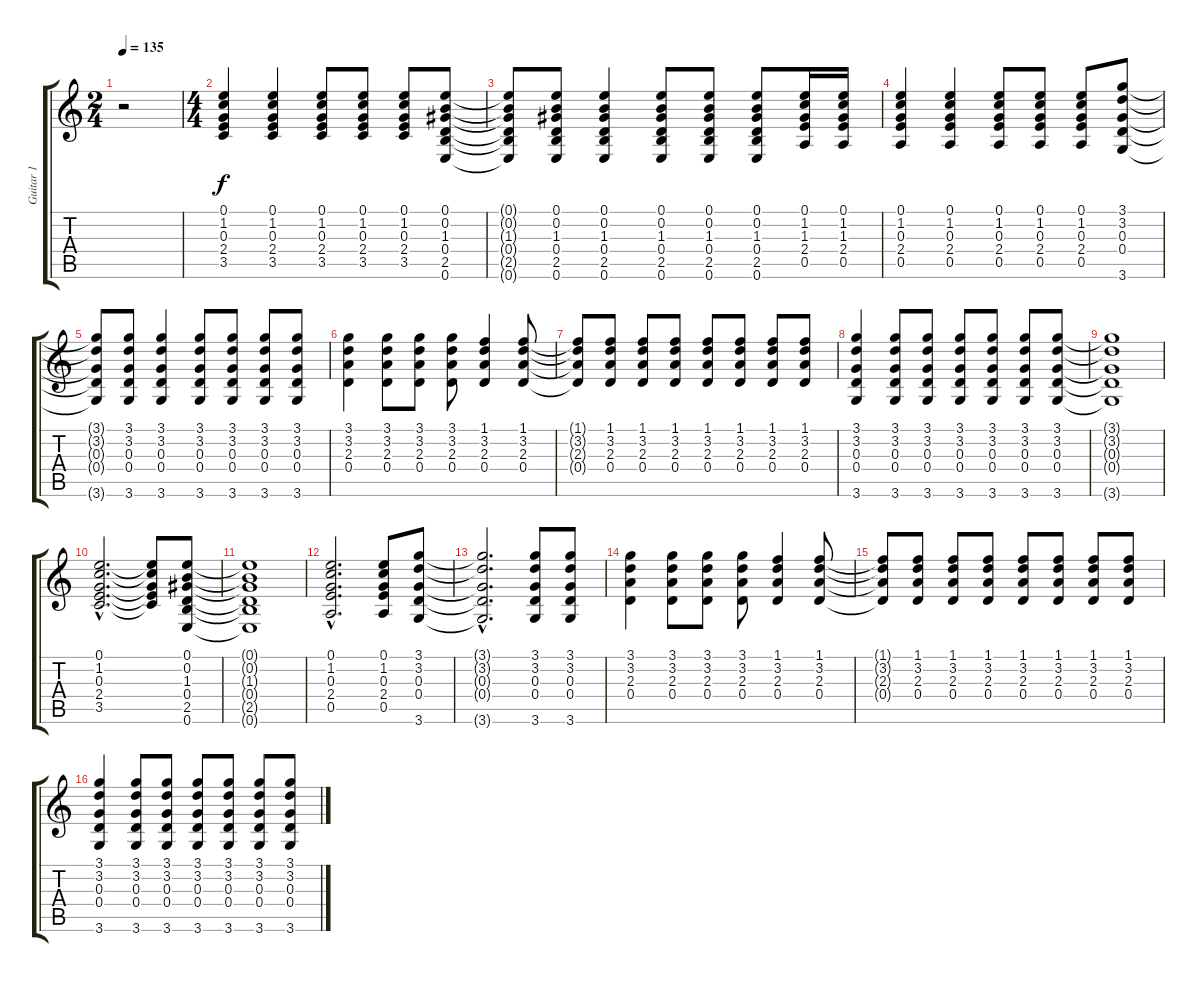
\track ("Guitar 1" "Guitar 1") {instrument distortionguitar}
\staff {score tabs}
\tuning (E4 B3 G3 D3 A2 E2) {hide}
\ts (2 4)
\tempo 135
\clef g2
\ks c
r.2{dy f instrument distortionguitar} |
\ts (4 4)
(0.1 1.2 0.3 2.4 3.5).4 (0.1 1.2 0.3 2.4 3.5).4 (0.1 1.2 0.3 2.4 3.5).8 (0.1 1.2 0.3 2.4 3.5).8 (0.1 1.2 0.3 2.4 3.5).8 (0.1 0.2 1.3 0.4 2.5 0.6).8 |
(0.1{t} 0.2{t} 1.3{t} 0.4{t} 2.5{t} 0.6{t}).8 (0.1 0.2 1.3 0.4 2.5 0.6).8 (0.1 0.2 1.3 0.4 2.5 0.6).4 (0.1 0.2 1.3 0.4 2.5 0.6).8 (0.1 0.2 1.3 0.4 2.5 0.6).8 (0.1 0.2 1.3 0.4 2.5 0.6).8 (0.1 1.2 1.3 2.4 0.5).16 (0.1 1.2 1.3 2.4 0.5).16 |
(0.1 1.2 0.3 2.4 0.5).4 (0.1 1.2 0.3 2.4 0.5).4 (0.1 1.2 0.3 2.4 0.5).8 (0.1 1.2 0.3 2.4 0.5).8 (0.1 1.2 0.3 2.4 0.5).8 (3.1 3.2 0.3 0.4 3.6).8 |
(3.1{t} 3.2{t} 0.3{t} 0.4{t} 3.6{t}).8 (3.1 3.2 0.3 0.4 3.6).8 (3.1 3.2 0.3 0.4 3.6).4 (3.1 3.2 0.3 0.4 3.6).8 (3.1 3.2 0.3 0.4 3.6).8 (3.1 3.2 0.3 0.4 3.6).8 (3.1 3.2 0.3 0.4 3.6).8 |
(3.1 3.2 2.3 0.4).4 (3.1 3.2 2.3 0.4).8 (3.1 3.2 2.3 0.4).8 (3.1 3.2 2.3 0.4).8 (1.1 3.2 2.3 0.4).4 (1.1 3.2 2.3 0.4).8 |
(1.1{t} 3.2{t} 2.3{t} 0.4{t}).8 (1.1 3.2 2.3 0.4).8 (1.1 3.2 2.3 0.4).8 (1.1 3.2 2.3 0.4).8 (1.1 3.2 2.3 0.4).8 (1.1 3.2 2.3 0.4).8 (1.1 3.2 2.3 0.4).8 (1.1 3.2 2.3 0.4).8 |
(3.1 3.2 0.3 0.4 3.6).4 (3.1 3.2 0.3 0.4 3.6).8 (3.1 3.2 0.3 0.4 3.6).8 (3.1 3.2 0.3 0.4 3.6).8 (3.1 3.2 0.3 0.4 3.6).8 (3.1 3.2 0.3 0.4 3.6).8 (3.1 3.2 0.3 0.4 3.6).8 |
(3.1{t} 3.2{t} 0.3{t} 0.4{t} 3.6{t}).1 |
(0.1{hac} 1.2{hac} 0.3{hac} 2.4{hac} 3.5{hac}).2{d} (0.1{t} 1.2{t} 0.3{t} 2.4{t} 3.5{t}).8 (0.1 0.2 1.3 0.4 2.5 0.6).8 |
(0.1{t} 0.2{t} 1.3{t} 0.4{t} 2.5{t} 0.6{t}).1 |
(0.1{hac} 1.2{hac} 0.3{hac} 2.4{hac} 0.5{hac}).2{d} (0.1 1.2 0.3 2.4 0.5).8 (3.1 3.2 0.3 0.4 3.6).8 |
(3.1{hac t} 3.2{hac t} 0.3{hac t} 0.4{hac t} 3.6{hac t}).2{d} (3.1 3.2 0.3 0.4 3.6).8 (3.1 3.2 0.3 0.4 3.6).8 |
(3.1 3.2 2.3 0.4).4 (3.1 3.2 2.3 0.4).8 (3.1 3.2 2.3 0.4).8 (3.1 3.2 2.3 0.4).8 (1.1 3.2 2.3 0.4).4 (1.1 3.2 2.3 0.4).8 |
(1.1{t} 3.2{t} 2.3{t} 0.4{t}).8 (1.1 3.2 2.3 0.4).8 (1.1 3.2 2.3 0.4).8 (1.1 3.2 2.3 0.4).8 (1.1 3.2 2.3 0.4).8 (1.1 3.2 2.3 0.4).8 (1.1 3.2 2.3 0.4).8 (1.1 3.2 2.3 0.4).8 |
(3.1 3.2 0.3 0.4 3.6).4 (3.1 3.2 0.3 0.4 3.6).8 (3.1 3.2 0.3 0.4 3.6).8 (3.1 3.2 0.3 0.4 3.6).8 (3.1 3.2 0.3 0.4 3.6).8 (3.1 3.2 0.3 0.4 3.6).8 (3.1 3.2 0.3 0.4 3.6).8
